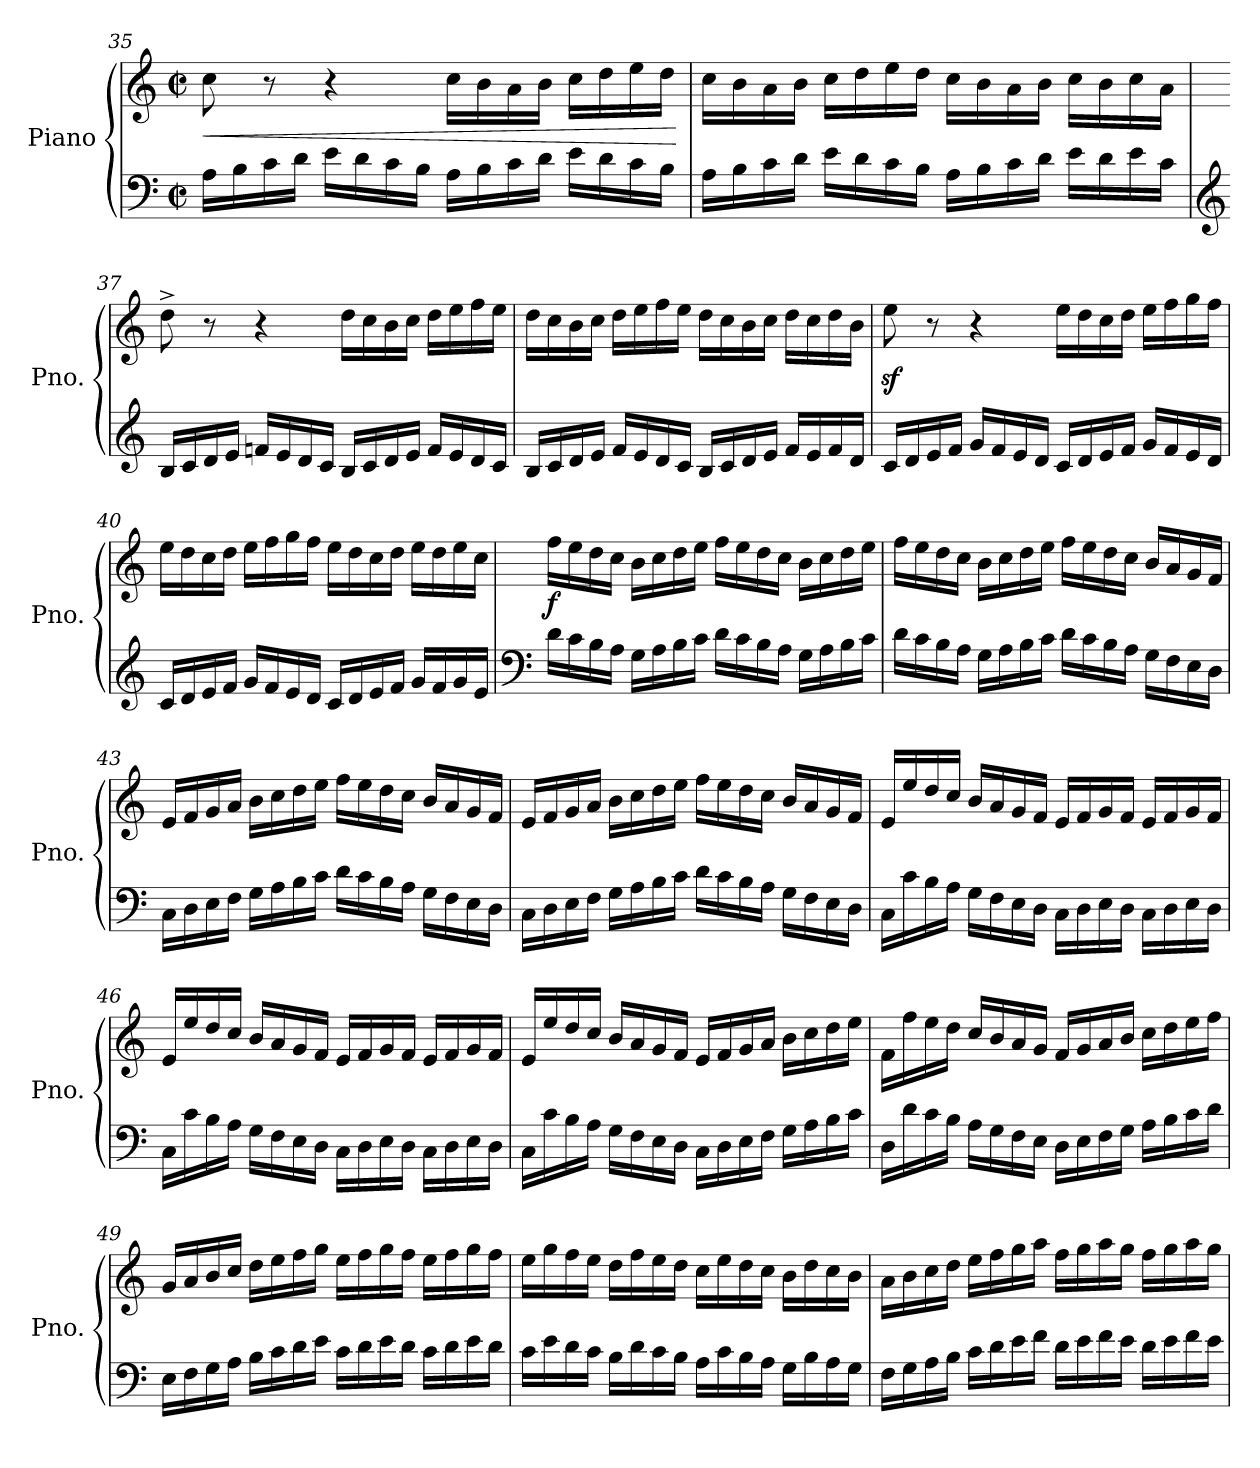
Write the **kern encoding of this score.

**kern	**kern	**dynam
*part1	*part1	*part1
*staff2	*staff1	*staff1/2
*I"Piano	*	*
*I'Pno.	*	*
*clefF4	*clefG2	*
*k[]	*k[]	*
*M2/2	*M2/2	*
*met(c|)	*met(c|)	*
=35	=35	=35
!	!	!LO:HP:b
16A\LL	8cc\	<
16B\	.	.
16c\	8r	.
16d\JJ	.	.
16e\LL	4r	.
16d\	.	.
16c\	.	.
16B\JJ	.	.
16A\LL	16cc\LL	.
16B\	16b\	.
16c\	16a\	.
16d\JJ	16b\JJ	.
16e\LL	16cc\LL	.
16d\	16dd\	.
16c\	16ee\	.
16B\JJ	16dd\JJ	.
.	.	[
=36	=36	=36
16A\LL	16cc\LL	.
16B\	16b\	.
16c\	16a\	.
16d\JJ	16b\JJ	.
16e\LL	16cc\LL	.
16d\	16dd\	.
16c\	16ee\	.
16B\JJ	16dd\JJ	.
16A\LL	16cc\LL	.
16B\	16b\	.
16c\	16a\	.
16d\JJ	16b\JJ	.
16e\LL	16cc\LL	.
16d\	16b\	.
16e\	16cc\	.
16c\JJ	16a\JJ	.
!!LO:LB:g=z
=37	=37	=37
*clefG2	*	*
16B/LL	8dd^\	.
16c/	.	.
16d/	8r	.
16e/JJ	.	.
16fn/LL	4r	.
16e/	.	.
16d/	.	.
16c/JJ	.	.
16B/LL	16dd\LL	.
16c/	16cc\	.
16d/	16b\	.
16e/JJ	16cc\JJ	.
16f/LL	16dd\LL	.
16e/	16ee\	.
16d/	16ff\	.
16c/JJ	16ee\JJ	.
=38	=38	=38
16B/LL	16dd\LL	.
16c/	16cc\	.
16d/	16b\	.
16e/JJ	16cc\JJ	.
16f/LL	16dd\LL	.
16e/	16ee\	.
16d/	16ff\	.
16c/JJ	16ee\JJ	.
16B/LL	16dd\LL	.
16c/	16cc\	.
16d/	16b\	.
16e/JJ	16cc\JJ	.
16f/LL	16dd\LL	.
16e/	16cc\	.
16f/	16dd\	.
16d/JJ	16b\JJ	.
=39	=39	=39
16c/LL	8eez<\	.
16d/	.	.
16e/	8r	.
16f/JJ	.	.
16g/LL	4r	.
16f/	.	.
16e/	.	.
16d/JJ	.	.
16c/LL	16ee\LL	.
16d/	16dd\	.
16e/	16cc\	.
16f/JJ	16dd\JJ	.
16g/LL	16ee\LL	.
16f/	16ff\	.
16e/	16gg\	.
16d/JJ	16ff\JJ	.
!!LO:LB:g=z
=40	=40	=40
16c/LL	16ee\LL	.
16d/	16dd\	.
16e/	16cc\	.
16f/JJ	16dd\JJ	.
16g/LL	16ee\LL	.
16f/	16ff\	.
16e/	16gg\	.
16d/JJ	16ff\JJ	.
16c/LL	16ee\LL	.
16d/	16dd\	.
16e/	16cc\	.
16f/JJ	16dd\JJ	.
16g/LL	16ee\LL	.
16f/	16dd\	.
16g/	16ee\	.
16e/JJ	16cc\JJ	.
=41	=41	=41
*clefF4	*	*
!	!	!LO:DY:b
16d\LL	16ff\LL	f
16c\	16ee\	.
16B\	16dd\	.
16A\JJ	16cc\JJ	.
16G\LL	16b\LL	.
16A\	16cc\	.
16B\	16dd\	.
16c\JJ	16ee\JJ	.
16d\LL	16ff\LL	.
16c\	16ee\	.
16B\	16dd\	.
16A\JJ	16cc\JJ	.
16G\LL	16b\LL	.
16A\	16cc\	.
16B\	16dd\	.
16c\JJ	16ee\JJ	.
=42	=42	=42
16d\LL	16ff\LL	.
16c\	16ee\	.
16B\	16dd\	.
16A\JJ	16cc\JJ	.
16G\LL	16b\LL	.
16A\	16cc\	.
16B\	16dd\	.
16c\JJ	16ee\JJ	.
16d\LL	16ff\LL	.
16c\	16ee\	.
16B\	16dd\	.
16A\JJ	16cc\JJ	.
16G\LL	16b/LL	.
16F\	16a/	.
16E\	16g/	.
16D\JJ	16f/JJ	.
!!LO:PB:g=z
=43	=43	=43
16C\LL	16e/LL	.
16D\	16f/	.
16E\	16g/	.
16F\JJ	16a/JJ	.
16G\LL	16b\LL	.
16A\	16cc\	.
16B\	16dd\	.
16c\JJ	16ee\JJ	.
16d\LL	16ff\LL	.
16c\	16ee\	.
16B\	16dd\	.
16A\JJ	16cc\JJ	.
16G\LL	16b/LL	.
16F\	16a/	.
16E\	16g/	.
16D\JJ	16f/JJ	.
=44	=44	=44
16C\LL	16e/LL	.
16D\	16f/	.
16E\	16g/	.
16F\JJ	16a/JJ	.
16G\LL	16b\LL	.
16A\	16cc\	.
16B\	16dd\	.
16c\JJ	16ee\JJ	.
16d\LL	16ff\LL	.
16c\	16ee\	.
16B\	16dd\	.
16A\JJ	16cc\JJ	.
16G\LL	16b/LL	.
16F\	16a/	.
16E\	16g/	.
16D\JJ	16f/JJ	.
=45	=45	=45
16C\LL	16e/LL	.
16c\	16ee/	.
16B\	16dd/	.
16A\JJ	16cc/JJ	.
16G\LL	16b/LL	.
16F\	16a/	.
16E\	16g/	.
16D\JJ	16f/JJ	.
16C\LL	16e/LL	.
16D\	16f/	.
16E\	16g/	.
16D\JJ	16f/JJ	.
16C\LL	16e/LL	.
16D\	16f/	.
16E\	16g/	.
16D\JJ	16f/JJ	.
!!LO:LB:g=z
=46	=46	=46
16C\LL	16e/LL	.
16c\	16ee/	.
16B\	16dd/	.
16A\JJ	16cc/JJ	.
16G\LL	16b/LL	.
16F\	16a/	.
16E\	16g/	.
16D\JJ	16f/JJ	.
16C\LL	16e/LL	.
16D\	16f/	.
16E\	16g/	.
16D\JJ	16f/JJ	.
16C\LL	16e/LL	.
16D\	16f/	.
16E\	16g/	.
16D\JJ	16f/JJ	.
=47	=47	=47
16C\LL	16e/LL	.
16c\	16ee/	.
16B\	16dd/	.
16A\JJ	16cc/JJ	.
16G\LL	16b/LL	.
16F\	16a/	.
16E\	16g/	.
16D\JJ	16f/JJ	.
16C\LL	16e/LL	.
16D\	16f/	.
16E\	16g/	.
16F\JJ	16a/JJ	.
16G\LL	16b\LL	.
16A\	16cc\	.
16B\	16dd\	.
16c\JJ	16ee\JJ	.
=48	=48	=48
16D\LL	16f\LL	.
16d\	16ff\	.
16c\	16ee\	.
16B\JJ	16dd\JJ	.
16A\LL	16cc/LL	.
16G\	16b/	.
16F\	16a/	.
16E\JJ	16g/JJ	.
16D\LL	16f/LL	.
16E\	16g/	.
16F\	16a/	.
16G\JJ	16b/JJ	.
16A\LL	16cc\LL	.
16B\	16dd\	.
16c\	16ee\	.
16d\JJ	16ff\JJ	.
!!LO:LB:g=z
=49	=49	=49
16E\LL	16g/LL	.
16F\	16a/	.
16G\	16b/	.
16A\JJ	16cc/JJ	.
16B\LL	16dd\LL	.
16c\	16ee\	.
16d\	16ff\	.
16e\JJ	16gg\JJ	.
16c\LL	16ee\LL	.
16d\	16ff\	.
16e\	16gg\	.
16d\JJ	16ff\JJ	.
16c\LL	16ee\LL	.
16d\	16ff\	.
16e\	16gg\	.
16d\JJ	16ff\JJ	.
=50	=50	=50
16c\LL	16ee\LL	.
16e\	16gg\	.
16d\	16ff\	.
16c\JJ	16ee\JJ	.
16B\LL	16dd\LL	.
16d\	16ff\	.
16c\	16ee\	.
16B\JJ	16dd\JJ	.
16A\LL	16cc\LL	.
16c\	16ee\	.
16B\	16dd\	.
16A\JJ	16cc\JJ	.
16G\LL	16b\LL	.
16B\	16dd\	.
16A\	16cc\	.
16G\JJ	16b\JJ	.
=51	=51	=51
16F\LL	16a\LL	.
16G\	16b\	.
16A\	16cc\	.
16B\JJ	16dd\JJ	.
16c\LL	16ee\LL	.
16d\	16ff\	.
16e\	16gg\	.
16f\JJ	16aa\JJ	.
16d\LL	16ff\LL	.
16e\	16gg\	.
16f\	16aa\	.
16e\JJ	16gg\JJ	.
16d\LL	16ff\LL	.
16e\	16gg\	.
16f\	16aa\	.
16e\JJ	16gg\JJ	.
=	=	=
*-	*-	*-
